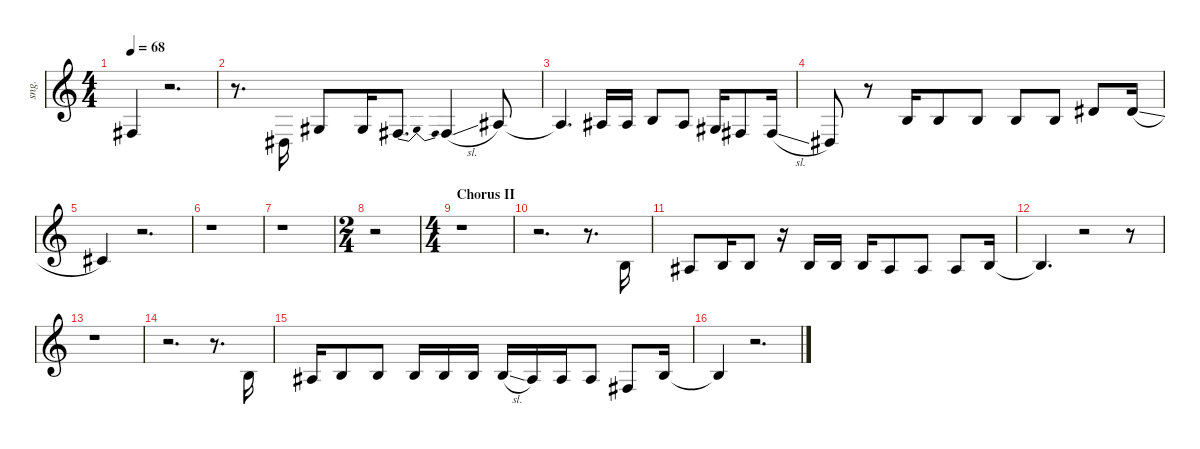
\defaultSystemsLayout 4
\hideDynamics
\bracketExtendMode nobrackets
\otherSystemsTrackNameOrientation horizontal
\track ("V. Harmony 1" "sng.") {instrument voiceoohs}
\staff {score}
\tuning (Eb4 Bb3 Gb3 Db3 Ab2 Eb2)
\ts (4 4)
\tempo 68
\clef g2
\ks c
5.4{t acc #}.4{dy mf beam Up} r.2{d beam Up} |
r.8{d beam Down} 2.4{acc #}.16{beam Up} 7.4{acc #}.8{beam Up} 7.4{acc #}.16{beam Up} 5.4{be (bendrelease 0 0 10.2 4 20.4 4 30 0) acc #}.8{d beam Up} 5.4{sl acc #}.4{beam Up} 9.4{acc #}.8{beam Up} |
9.4{t acc #}.4{d beam Up} 9.4{acc #}.16{beam Up} 9.4{acc #}.16{beam Up} 10.4.8{beam Up} 9.4{acc #}.8{beam Up} 7.4{acc #}.16{beam Up} 5.4{acc #}.8{beam Up} 5.4{sl acc #}.16{beam Up} |
2.4{acc #}.8{beam Up} r.8{beam Up} 5.3.16{beam Up} 5.3.8{beam Up} 5.3.8{beam Up} 5.3.8{beam Up} 5.3.8{beam Up} 9.3{acc #}.8{beam Up} 9.3{sl acc #}.16{beam Up} |
7.3{acc #}.4{beam Up} r.2{d beam Up} |
r.1{beam Down} |
r.1{beam Down} |
\ts (2 4)
\beaming (8 2 2)
r.2{beam Down} |
\ts (4 4)
\beaming (8 2 2 2 2)
\section ("" "Chorus II")
r.1{beam Down} |
r.2{d beam Down} r.8{d beam Down} 5.3.16{beam Up} |
4.3{acc #}.8{beam Up} 5.3.16{beam Up} 5.3.8{beam Up} r.16{beam Up} 5.3.16{beam Up} 5.3.16{beam Up} 5.3.16{beam Up} 4.3{acc #}.8{beam Up} 4.3{acc #}.8{beam Up} 4.3{acc #}.8{beam Up} 5.3.16{beam Up} |
5.3{t acc #}.4{d beam Up} r.2{beam Up} r.8{beam Up} |
r.1{beam Down} |
r.2{d beam Down} r.8{d beam Down} 5.3.16{beam Up} |
4.3{acc #}.16{beam Up} 5.3.8{beam Up} 5.3.8{beam Up} 5.3.16{beam Up} 5.3.16{beam Up} 5.3.16{beam Up} 5.3{sl}.16{beam Up} 4.3{acc #}.16{beam Up} 4.3{acc #}.16{beam Up} 4.3{acc #}.8{beam Up} 5.4{acc #}.8{beam Up} 5.3.16{beam Up} |
5.3{t}.4{beam Up} r.2{d beam Up}
